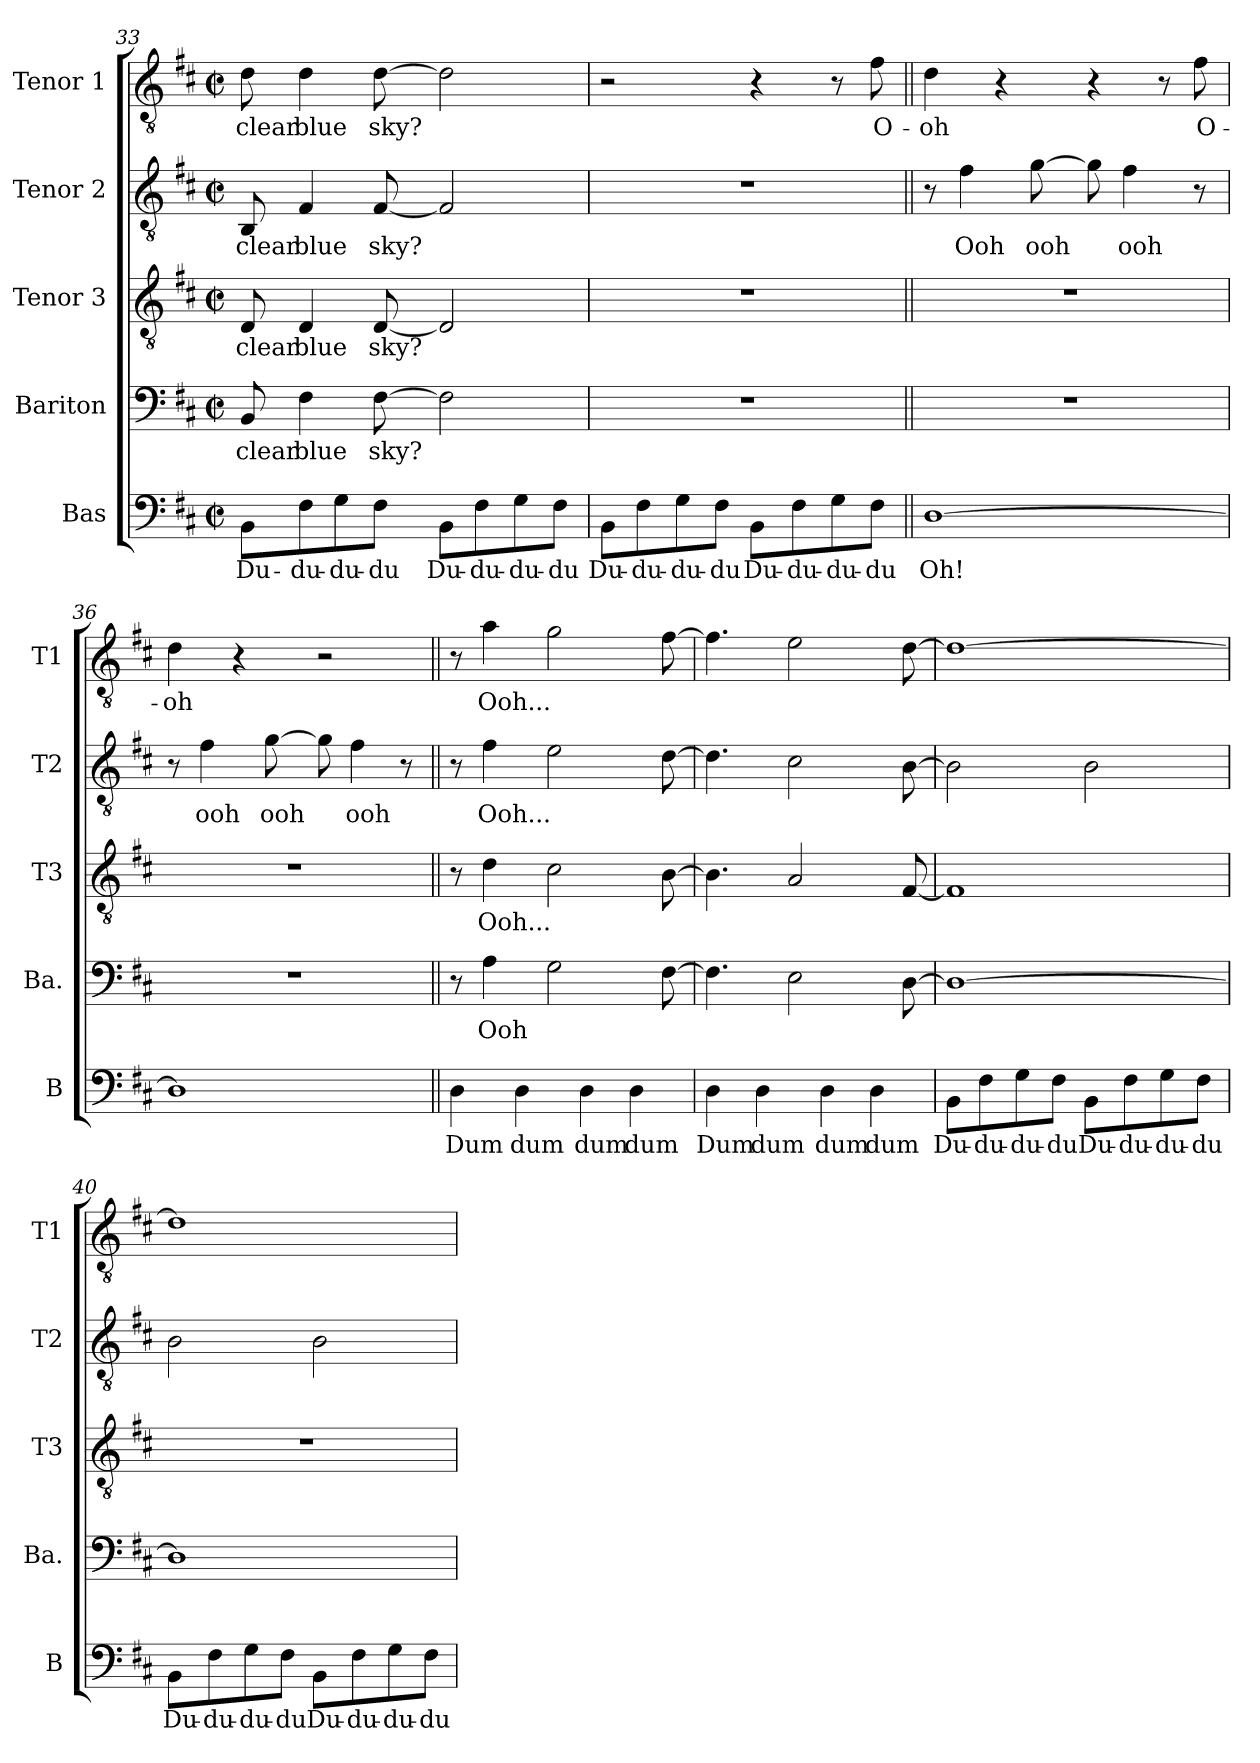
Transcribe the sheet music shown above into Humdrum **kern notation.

**kern	**text	**kern	**text	**kern	**text	**kern	**text	**kern	**text
*part5	*part5	*part4	*part4	*part3	*part3	*part2	*part2	*part1	*part1
*staff5	*staff5	*staff4	*staff4	*staff3	*staff3	*staff2	*staff2	*staff1	*staff1
*I"Bas	*	*I"Bariton	*	*I"Tenor 3	*	*I"Tenor 2	*	*I"Tenor 1	*
*I'B	*	*I'Ba.	*	*I'T3	*	*I'T2	*	*I'T1	*
*clefF4	*	*clefF4	*	*clefGv2	*	*clefGv2	*	*clefGv2	*
*k[f#c#]	*	*k[f#c#]	*	*k[f#c#]	*	*k[f#c#]	*	*k[f#c#]	*
*M2/2	*	*M2/2	*	*M2/2	*	*M2/2	*	*M2/2	*
*met(c|)	*	*met(c|)	*	*met(c|)	*	*met(c|)	*	*met(c|)	*
=33	=33	=33	=33	=33	=33	=33	=33	=33	=33
!	!LO:LY:b	!	!LO:LY:b	!	!LO:LY:b	!	!LO:LY:b	!	!LO:LY:b
8BB\L	Du-	8BB/	clear	8D/	clear	8BB/	clear	8d\	clear
!	!LO:LY:b	!	!LO:LY:b	!	!LO:LY:b	!	!LO:LY:b	!	!LO:LY:b
8F#\	-du-	4F#\	blue	4D/	blue	4F#/	blue	4d\	blue
!	!LO:LY:b	!	!	!	!	!	!	!	!
8G\	-du-	.	.	.	.	.	.	.	.
!	!LO:LY:b	!	!LO:LY:b	!	!LO:LY:b	!	!LO:LY:b	!	!LO:LY:b
8F#\J	-du	[8F#\	sky?	[8D/	sky?	[8F#/	sky?	[8d\	sky?
!	!LO:LY:b	!	!	!	!	!	!	!	!
8BB\L	Du-	2F#\]	.	2D/]	.	2F#/]	.	2d\]	.
!	!LO:LY:b	!	!	!	!	!	!	!	!
8F#\	-du-	.	.	.	.	.	.	.	.
!	!LO:LY:b	!	!	!	!	!	!	!	!
8G\	-du-	.	.	.	.	.	.	.	.
!	!LO:LY:b	!	!	!	!	!	!	!	!
8F#\J	-du	.	.	.	.	.	.	.	.
=34	=34	=34	=34	=34	=34	=34	=34	=34	=34
!	!LO:LY:b	!	!	!	!	!	!	!	!
8BB\L	Du-	1r	.	1r	.	1r	.	2r	.
!	!LO:LY:b	!	!	!	!	!	!	!	!
8F#\	-du-	.	.	.	.	.	.	.	.
!	!LO:LY:b	!	!	!	!	!	!	!	!
8G\	-du-	.	.	.	.	.	.	.	.
!	!LO:LY:b	!	!	!	!	!	!	!	!
8F#\J	-du	.	.	.	.	.	.	.	.
!	!LO:LY:b	!	!	!	!	!	!	!	!
8BB\L	Du-	.	.	.	.	.	.	4r	.
!	!LO:LY:b	!	!	!	!	!	!	!	!
8F#\	-du-	.	.	.	.	.	.	.	.
!	!LO:LY:b	!	!	!	!	!	!	!	!
8G\	-du-	.	.	.	.	.	.	8r	.
!	!LO:LY:b	!	!	!	!	!	!	!	!LO:LY:b
8F#\J	-du	.	.	.	.	.	.	8f#\	O-
!!LO:PB:g=z
=35||	=35||	=35||	=35||	=35||	=35||	=35||	=35||	=35||	=35||
!	!LO:LY:b	!	!	!	!	!	!	!	!LO:LY:b
[1D	Oh!	1r	.	1r	.	8r	.	4d\	-oh
!	!	!	!	!	!	!	!LO:LY:b	!	!
.	.	.	.	.	.	4f#\	Ooh	.	.
.	.	.	.	.	.	.	.	4r	.
!	!	!	!	!	!	!	!LO:LY:b	!	!
.	.	.	.	.	.	[8g\	ooh	.	.
.	.	.	.	.	.	8g\]	.	4r	.
!	!	!	!	!	!	!	!LO:LY:b	!	!
.	.	.	.	.	.	4f#\	ooh	.	.
.	.	.	.	.	.	.	.	8r	.
!	!	!	!	!	!	!	!	!	!LO:LY:b
.	.	.	.	.	.	8r	.	8f#\	O-
=36	=36	=36	=36	=36	=36	=36	=36	=36	=36
!	!	!	!	!	!	!	!	!	!LO:LY:b
1D]	.	1r	.	1r	.	8r	.	4d\	-oh
!	!	!	!	!	!	!	!LO:LY:b	!	!
.	.	.	.	.	.	4f#\	ooh	.	.
.	.	.	.	.	.	.	.	4r	.
!	!	!	!	!	!	!	!LO:LY:b	!	!
.	.	.	.	.	.	[8g\	ooh	.	.
.	.	.	.	.	.	8g\]	.	2r	.
!	!	!	!	!	!	!	!LO:LY:b	!	!
.	.	.	.	.	.	4f#\	ooh	.	.
.	.	.	.	.	.	8r	.	.	.
=37||	=37||	=37||	=37||	=37||	=37||	=37||	=37||	=37||	=37||
!	!LO:LY:b	!	!	!	!	!	!	!	!
4D\	Dum	8r	.	8r	.	8r	.	8r	.
!	!	!	!LO:LY:b	!	!LO:LY:b	!	!LO:LY:b	!	!LO:LY:b
.	.	4A\	Ooh	4d\	Ooh...	4f#\	Ooh...	4a\	Ooh...
!	!LO:LY:b	!	!	!	!	!	!	!	!
4D\	dum	.	.	.	.	.	.	.	.
.	.	2G\	.	2c#\	.	2e\	.	2g\	.
!	!LO:LY:b	!	!	!	!	!	!	!	!
4D\	dum	.	.	.	.	.	.	.	.
!	!LO:LY:b	!	!	!	!	!	!	!	!
4D\	dum	.	.	.	.	.	.	.	.
.	.	[8F#\	.	[8B\	.	[8d\	.	[8f#\	.
=38	=38	=38	=38	=38	=38	=38	=38	=38	=38
!	!LO:LY:b	!	!	!	!	!	!	!	!
4D\	Dum	4.F#\]	.	4.B\]	.	4.d\]	.	4.f#\]	.
!	!LO:LY:b	!	!	!	!	!	!	!	!
4D\	dum	.	.	.	.	.	.	.	.
.	.	2E\	.	2A/	.	2c#\	.	2e\	.
!	!LO:LY:b	!	!	!	!	!	!	!	!
4D\	dum	.	.	.	.	.	.	.	.
!	!LO:LY:b	!	!	!	!	!	!	!	!
4D\	dum	.	.	.	.	.	.	.	.
.	.	[8D\	.	[8F#/	.	[8B\	.	[8d\	.
!!LO:LB:g=z
=39	=39	=39	=39	=39	=39	=39	=39	=39	=39
!	!LO:LY:b	!	!	!	!	!	!	!	!
8BB\L	Du-	1D_	.	1F#]	.	2B\]	.	1d_	.
!	!LO:LY:b	!	!	!	!	!	!	!	!
8F#\	-du-	.	.	.	.	.	.	.	.
!	!LO:LY:b	!	!	!	!	!	!	!	!
8G\	-du-	.	.	.	.	.	.	.	.
!	!LO:LY:b	!	!	!	!	!	!	!	!
8F#\J	-du	.	.	.	.	.	.	.	.
!	!LO:LY:b	!	!	!	!	!	!	!	!
8BB\L	Du-	.	.	.	.	2B\	.	.	.
!	!LO:LY:b	!	!	!	!	!	!	!	!
8F#\	-du-	.	.	.	.	.	.	.	.
!	!LO:LY:b	!	!	!	!	!	!	!	!
8G\	-du-	.	.	.	.	.	.	.	.
!	!LO:LY:b	!	!	!	!	!	!	!	!
8F#\J	-du	.	.	.	.	.	.	.	.
=40	=40	=40	=40	=40	=40	=40	=40	=40	=40
!	!LO:LY:b	!	!	!	!	!	!	!	!
8BB\L	Du-	1D]	.	1r	.	2B\	.	1d]	.
!	!LO:LY:b	!	!	!	!	!	!	!	!
8F#\	-du-	.	.	.	.	.	.	.	.
!	!LO:LY:b	!	!	!	!	!	!	!	!
8G\	-du-	.	.	.	.	.	.	.	.
!	!LO:LY:b	!	!	!	!	!	!	!	!
8F#\J	-du	.	.	.	.	.	.	.	.
!	!LO:LY:b	!	!	!	!	!	!	!	!
8BB\L	Du-	.	.	.	.	2B\	.	.	.
!	!LO:LY:b	!	!	!	!	!	!	!	!
8F#\	-du-	.	.	.	.	.	.	.	.
!	!LO:LY:b	!	!	!	!	!	!	!	!
8G\	-du-	.	.	.	.	.	.	.	.
!	!LO:LY:b	!	!	!	!	!	!	!	!
8F#\J	-du	.	.	.	.	.	.	.	.
=	=	=	=	=	=	=	=	=	=
*-	*-	*-	*-	*-	*-	*-	*-	*-	*-
